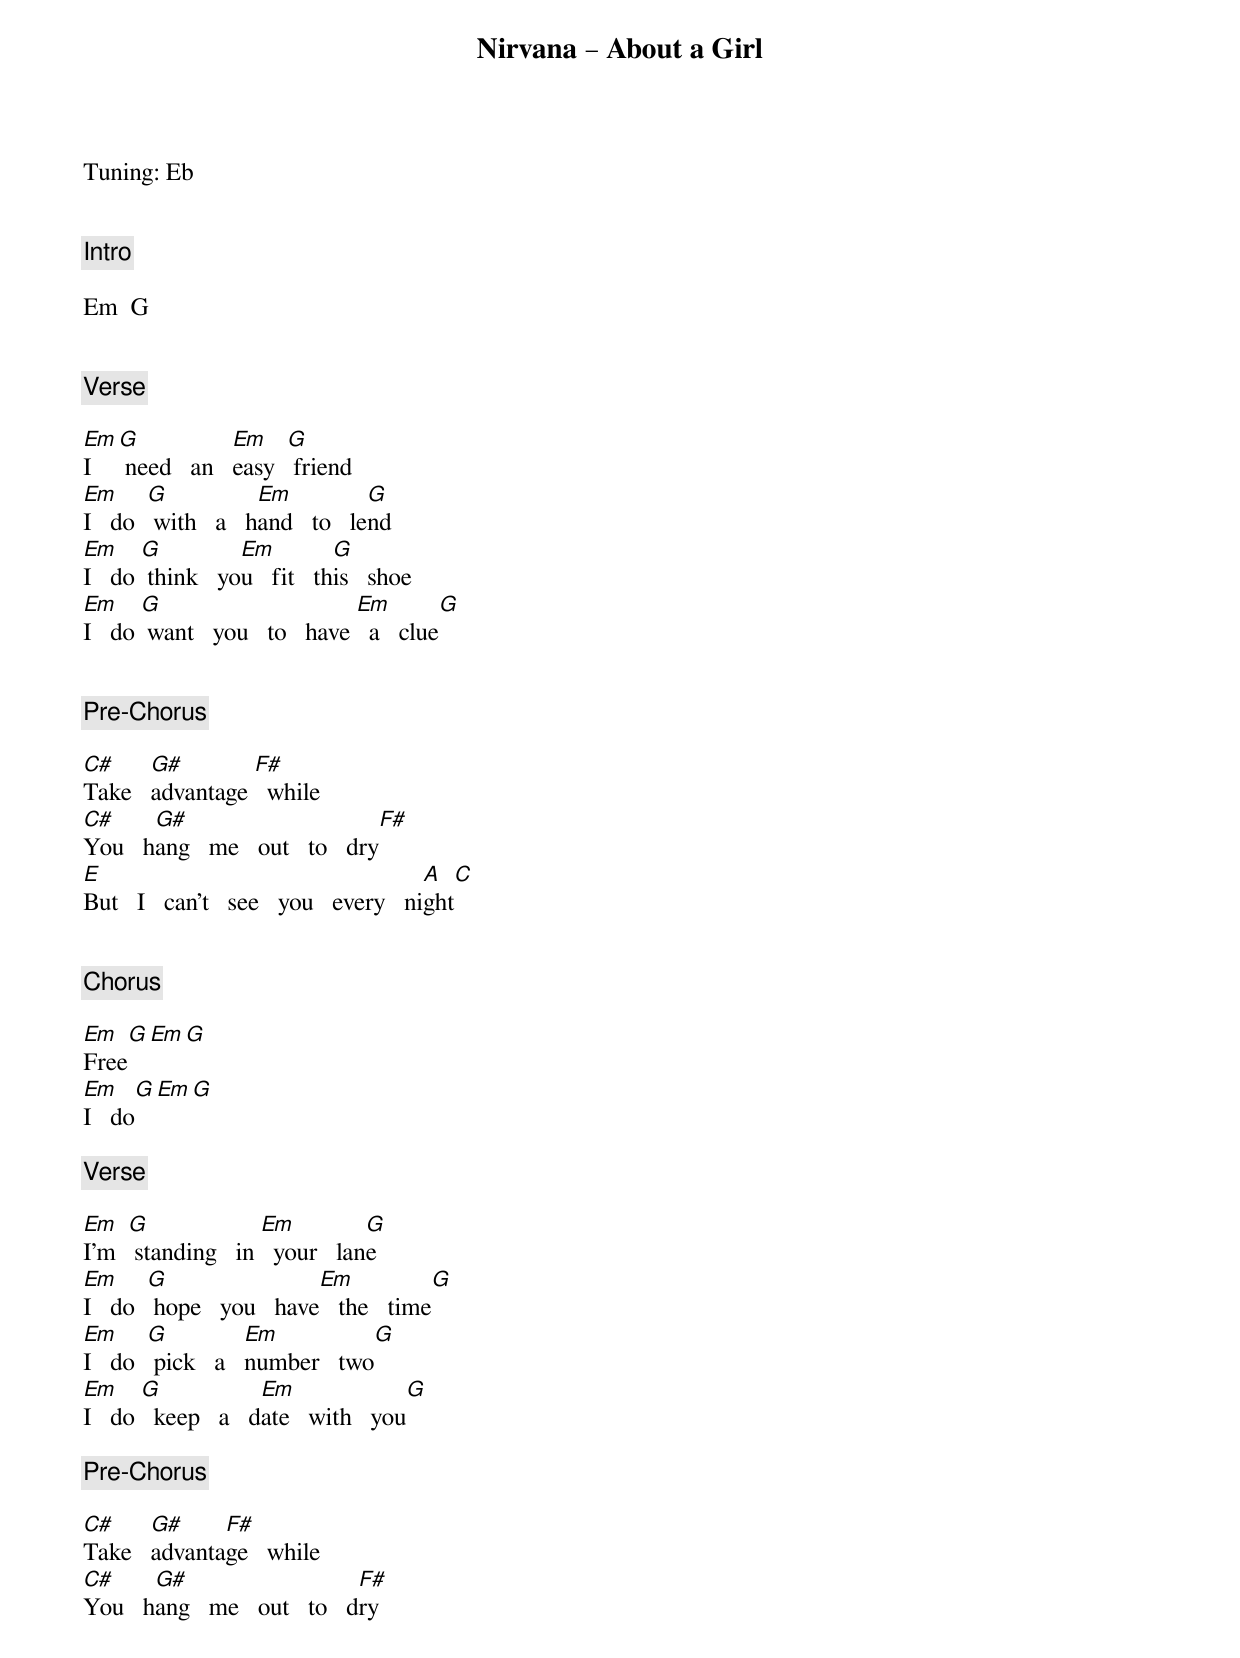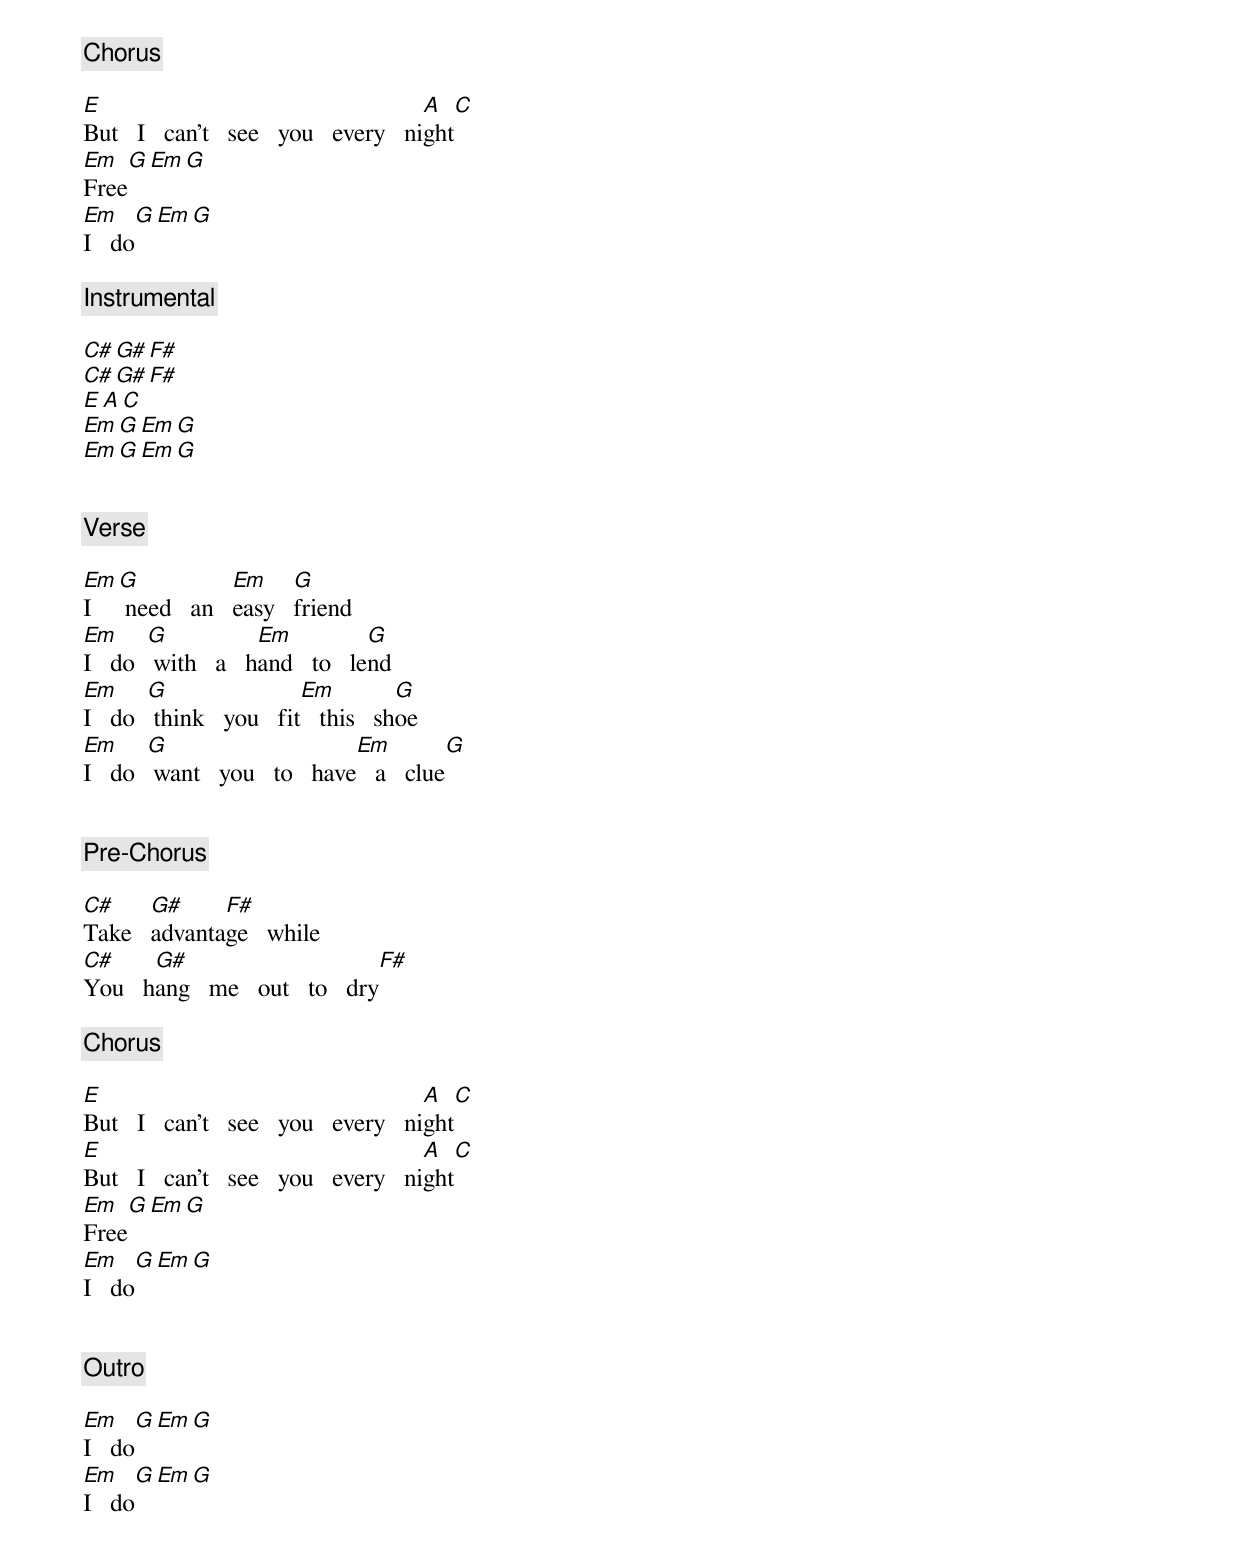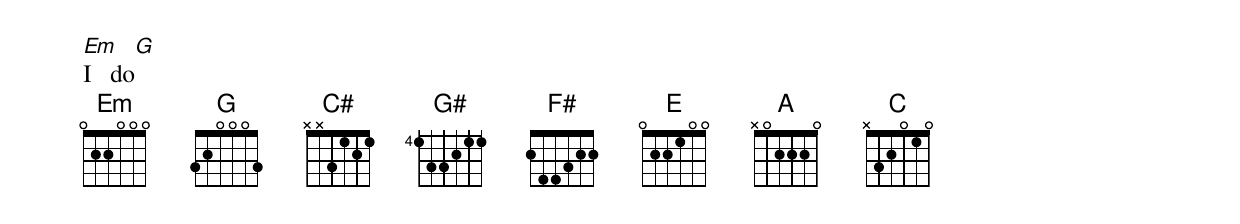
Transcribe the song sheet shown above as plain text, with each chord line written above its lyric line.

Nirvana – About a Girl

Tuning: Eb


[Intro]

Em  G


[Verse]

Em G            Em    G
I   need   an   easy   friend
Em      G            Em           G
I   do   with   a   hand   to   lend
Em     G          Em          G
I   do  think   you   fit   this   shoe
Em     G                       Em         G
I   do  want   you   to   have   a   clue


[Pre-Chorus]

C#     G#        F#
Take   advantage   while
C#     G#                        F#
You   hang   me   out   to   dry
E                                       A         C
But   I   can’t   see   you   every   night


[Chorus]

Em    G      Em    G
Free
Em    G      Em    G
I   do

[Verse]

Em   G              Em          G
I’m   standing   in   your   lane
Em      G                 Em            G
I   do   hope   you   have   the   time
Em      G           Em          G
I   do   pick   a   number   two
Em     G             Em              G
I   do   keep   a   date   with   you

[Pre-Chorus]

C#     G#     F#
Take   advantage   while
C#     G#                     F#
You   hang   me   out   to   dry

[Chorus]

E                                       A         C
But   I   can’t   see   you   every   night
Em    G      Em    G
Free
Em    G      Em    G
I   do

[Instrumental]

C#     G#     F#
C#     G#     F#
E            A     C
Em    G      Em    G
Em    G      Em    G


[Verse]

Em G            Em     G
I   need   an   easy   friend
Em      G            Em           G
I   do   with   a   hand   to   lend
Em      G                 Em          G
I   do   think   you   fit   this   shoe
Em      G                      Em          G
I   do   want   you   to   have   a   clue


[Pre-Chorus]

C#     G#     F#
Take   advantage   while
C#     G#                        F#
You   hang   me   out   to   dry

[Chorus]

E                                       A         C
But   I   can’t   see   you   every   night
E                                       A         C
But   I   can’t   see   you   every   night
Em    G      Em    G
Free
Em    G      Em    G
I   do


[Outro]

Em    G      Em    G
I   do
Em    G      Em    G
I   do
Em    G
I   do
